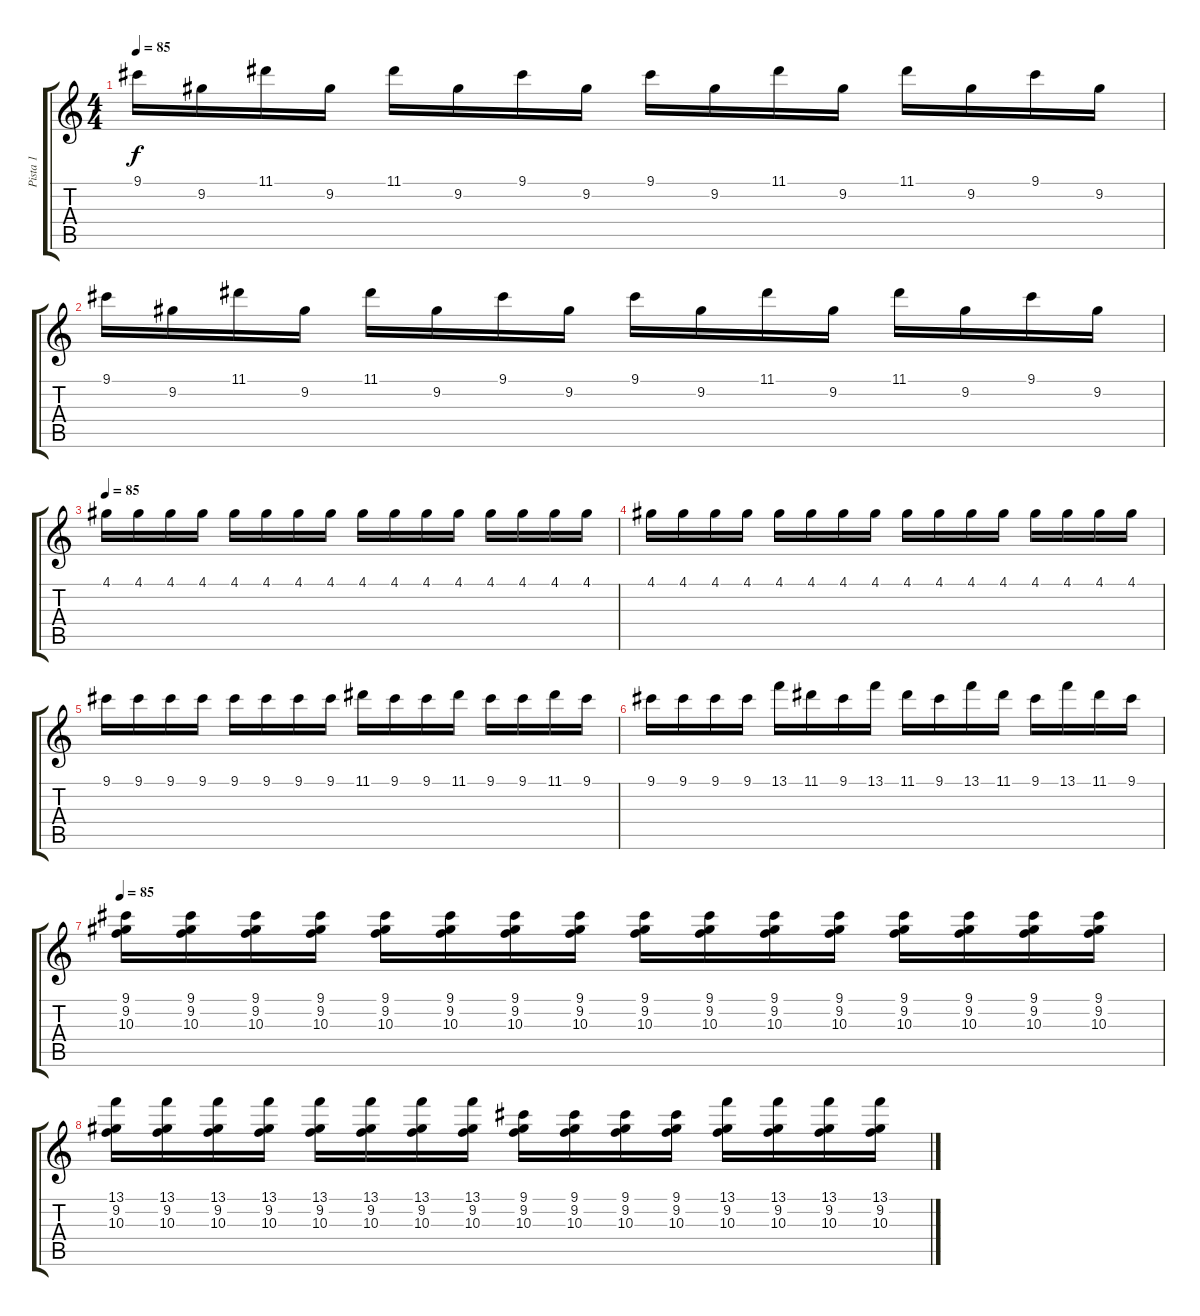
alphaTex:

\track ("Pista 1" "Pista 1") {instrument distortionguitar}
\staff {score tabs}
\tuning (E4 B3 G3 D3 A2 E2) {hide}
\ts (4 4)
\tempo 85
\clef g2
\ks c
9.1.16{dy f} 9.2.16 11.1.16 9.2.16 11.1.16 9.2.16 9.1.16 9.2.16 9.1.16 9.2.16 11.1.16 9.2.16 11.1.16 9.2.16 9.1.16 9.2.16 |
9.1.16 9.2.16 11.1.16 9.2.16 11.1.16 9.2.16 9.1.16 9.2.16 9.1.16 9.2.16 11.1.16 9.2.16 11.1.16 9.2.16 9.1.16 9.2.16 |
\tempo 85
4.1.16{volume 16 instrument altosax} 4.1.16 4.1.16 4.1.16 4.1.16 4.1.16 4.1.16 4.1.16 4.1.16 4.1.16 4.1.16 4.1.16 4.1.16 4.1.16 4.1.16 4.1.16 |
4.1.16 4.1.16 4.1.16 4.1.16 4.1.16 4.1.16 4.1.16 4.1.16 4.1.16 4.1.16 4.1.16 4.1.16 4.1.16 4.1.16 4.1.16 4.1.16 |
9.1.16 9.1.16 9.1.16 9.1.16 9.1.16 9.1.16 9.1.16 9.1.16 11.1.16 9.1.16 9.1.16 11.1.16 9.1.16 9.1.16 11.1.16 9.1.16 |
9.1.16 9.1.16 9.1.16 9.1.16 13.1.16 11.1.16 9.1.16 13.1.16 11.1.16 9.1.16 13.1.16 11.1.16 9.1.16 13.1.16 11.1.16 9.1.16 |
\tempo 85
(9.1 9.2 10.3).16 (9.1 9.2 10.3).16 (9.1 9.2 10.3).16 (9.1 9.2 10.3).16 (9.1 9.2 10.3).16 (9.1 9.2 10.3).16 (9.1 9.2 10.3).16 (9.1 9.2 10.3).16 (9.1 9.2 10.3).16 (9.1 9.2 10.3).16 (9.1 9.2 10.3).16 (9.1 9.2 10.3).16 (9.1 9.2 10.3).16 (9.1 9.2 10.3).16 (9.1 9.2 10.3).16 (9.1 9.2 10.3).16 |
(13.1 9.2 10.3).16 (13.1 9.2 10.3).16 (13.1 9.2 10.3).16 (13.1 9.2 10.3).16 (13.1 9.2 10.3).16 (13.1 9.2 10.3).16 (13.1 9.2 10.3).16 (13.1 9.2 10.3).16 (9.1 9.2 10.3).16 (9.1 9.2 10.3).16 (9.1 9.2 10.3).16 (9.1 9.2 10.3).16 (13.1 9.2 10.3).16 (13.1 9.2 10.3).16 (13.1 9.2 10.3).16 (13.1 9.2 10.3).16
